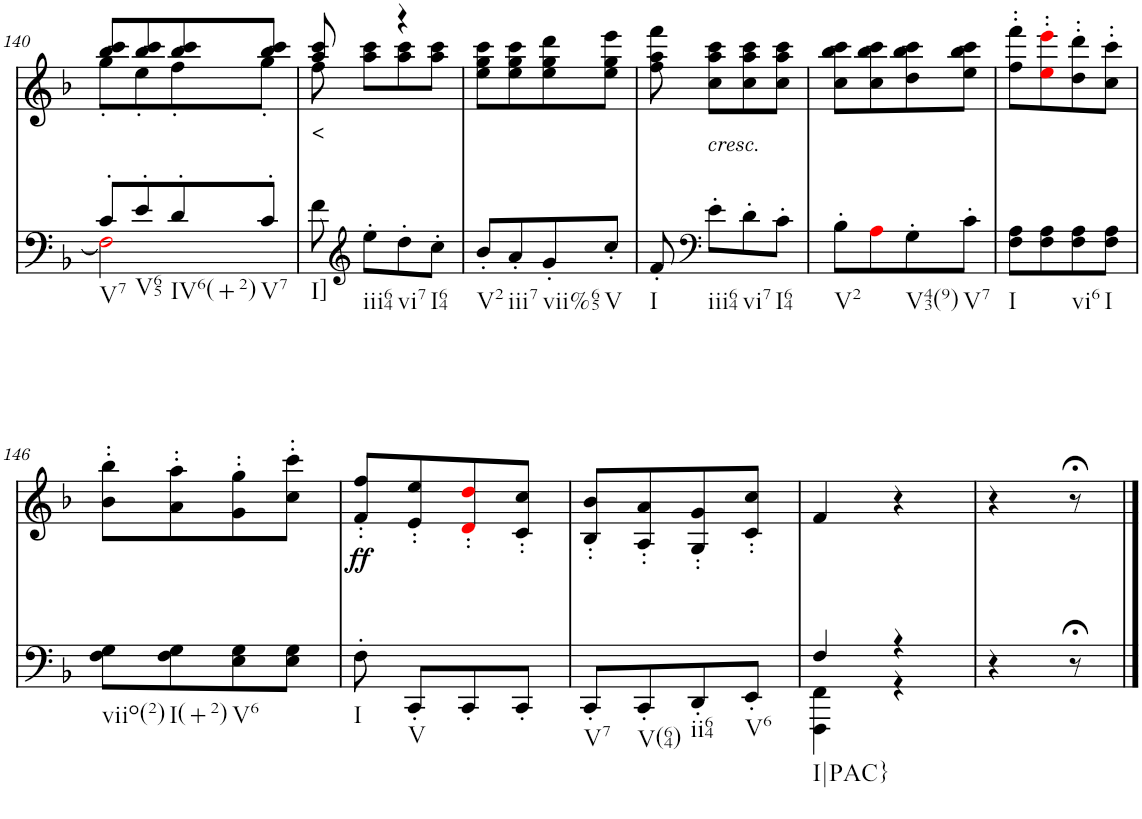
**kern	**kern	**text	**dynam
*part2	*part1	*part1	*part1
*staff2	*staff1	*staff1	*staff1
*I"piano	*I"piano	*	*
*I'Pno	*I'Pno	*	*
!!LO:PB:g=z
*clefF4	*clefG2	*	*
*k[b-]	*k[b-]	*	*
*F:	*F:	*	*
*M2/4	*M2/4	*	*
=140	=140	=140	=140
*^	*^	*	*
!LO:TX:b:t=V7	!	!	!	!	!
8c'/L	2Fi\]	8bb-/ 8ccc/L	8gg'\L	.	.
!LO:TX:b:t=V65	!	!	!	!	!
8e'/	.	8bb-/ 8ccc/	8ee'\	.	.
!LO:TX:b:t=IV6(+2)	!	!	!	!	!
8d'/	.	8bb-/ 8ccc/	8ff'\	.	.
!LO:TX:b:t=V7	!	!	!	!	!
8c'/J	.	8bb-/ 8ccc/J	8gg'\J	.	.
*v	*v	*	*	*	*
=141	=141	=141	=141	=141
!LO:TX:b:t=I]	!	!	!	!
!	!	!	!LO:LY:b	!
8f\	8aa/ 8ccc/	8ff\	<	.
*clefG2	*	*	*	*
!LO:TX:b:t=iii64	!	!	!	!
8ee'\L	8ryy	8aa\ 8ccc\L	.	.
!LO:TX:b:t=vi7	!	!	!	!
8dd'\	4r	8aa\ 8ccc\	.	.
!LO:TX:b:t=I64	!	!	!	!
8cc'\J	.	8aa\ 8ccc\J	.	.
=142	=142	=142	=142	=142
!LO:TX:b:t=V2	!	!	!	!
*	*v	*v	*	*
8b-'/L	8ee\ 8gg\ 8ccc\L	.	.
!LO:TX:b:t=iii7	!	!	!
8a'/	8ee\ 8gg\ 8ccc\	.	.
!LO:TX:b:t=vii%65	!	!	!
8g'/	8ee\ 8gg\ 8ddd\	.	.
!LO:TX:b:t=V	!	!	!
8cc'/J	8ee\ 8gg\ 8eee\J	.	.
=143	=143	=143	=143
!LO:TX:b:t=I	!	!	!
8f'/	8ff\ 8aa\ 8fff\	.	.
*clefF4	*	*	*
!	!LO:TX:b:i:t=cresc.	!	!
!LO:TX:b:t=iii64	!	!	!
8e'\L	8cc\ 8aa\ 8ccc\L	.	.
!LO:TX:b:t=vi7	!	!	!
8d'\	8cc\ 8aa\ 8ccc\	.	.
!LO:TX:b:t=I64	!	!	!
8c'\J	8cc\ 8aa\ 8ccc\J	.	.
=144	=144	=144	=144
!LO:TX:b:t=V2	!	!	!
8B-'\L	8cc\ 8bb-\ 8ccc\L	.	.
8Ai\	8cc\ 8bb-\ 8ccc\	.	.
!LO:TX:b:t=V43(9)	!	!	!
8G'\	8dd\ 8bb-\ 8ccc\	.	.
!LO:TX:b:t=V7	!	!	!
8c'\J	8ee\ 8bb-\ 8ccc\J	.	.
=145	=145	=145	=145
!LO:TX:b:t=I	!	!	!
8F\ 8A\L	8ff\' 8fff\'L	.	.
8F\ 8A\	8eei\' 8eeei\'	.	.
!LO:TX:b:t=vi6	!	!	!
8F\ 8A\	8dd\' 8ddd\'	.	.
!LO:TX:b:t=I	!	!	!
8F\ 8A\J	8cc\' 8ccc\'J	.	.
!!LO:LB:g=z
=146	=146	=146	=146
!LO:TX:b:t=viio(2)	!	!	!
8F\ 8G\L	8b-\' 8bb-\'L	.	.
!LO:TX:b:t=I(+2)	!	!	!
8F\ 8G\	8a\' 8aa\'	.	.
!LO:TX:b:t=V6	!	!	!
8E\ 8G\	8g\' 8gg\'	.	.
8E\ 8G\J	8cc\' 8ccc\'J	.	.
=147	=147	=147	=147
!LO:TX:b:t=I	!	!	!
!	!	!LO:LY:b	!LO:DY:b
8F'\	8f/' 8ff/'L	ff	ff
!LO:TX:b:t=V	!	!	!
8CC'/L	8e/' 8ee/'	.	.
8CC'/	8di/' 8ddi/'	.	.
8CC'/J	8c/' 8cc/'J	.	.
=148	=148	=148	=148
!LO:TX:b:t=V7	!	!	!
8CC'/L	8B-/' 8b-/'L	.	.
!LO:TX:b:t=V(64)	!	!	!
8CC'/	8A/' 8a/'	.	.
!LO:TX:b:t=ii64	!	!	!
8DD'/	8G/' 8g/'	.	.
!LO:TX:b:t=V6	!	!	!
8EE'/J	8c/' 8cc/'J	.	.
=149	=149	=149	=149
*^	*	*	*
!LO:TX:b:t=I|PAC}	!	!	!	!
4F/	4FFF\ 4FF\	4f/	.	.
4r	4r	4r	.	.
*v	*v	*	*	*
=150	=150	=150	=150
4r	4r	.	.
8r;<	8r;<	.	.
==	==	==	==
*-	*-	*-	*-
